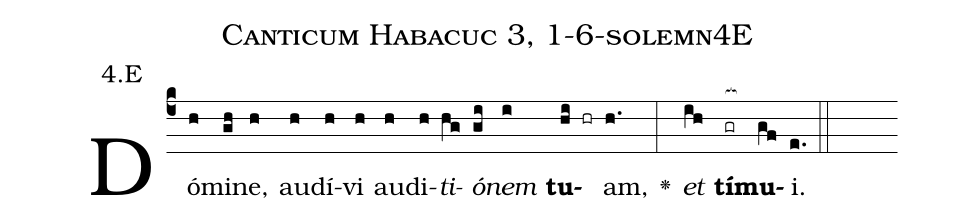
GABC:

name: Canticum Habacuc 3, 1-6-solemn4E;
annotation: 4.E;
%%
(c4)Dó(h)mi(gh)ne,(h) au(h)dí(h)vi(h) au(h)di(h)<i>ti</i>(hg)<i>ó</i>(gi)<i>nem</i>(i) <b>tu</b>(hi hr)am,(h.) <v>\greheightstar</v>(:) <i>et</i>(ih) <b>tí</b>(gr[ocb:1{])<b>mu</b>(gf[ocb:0}])i.(e.) (::)


%E(h) u(g) o(h) u(ih) a(gf) e.(e.) (::)
